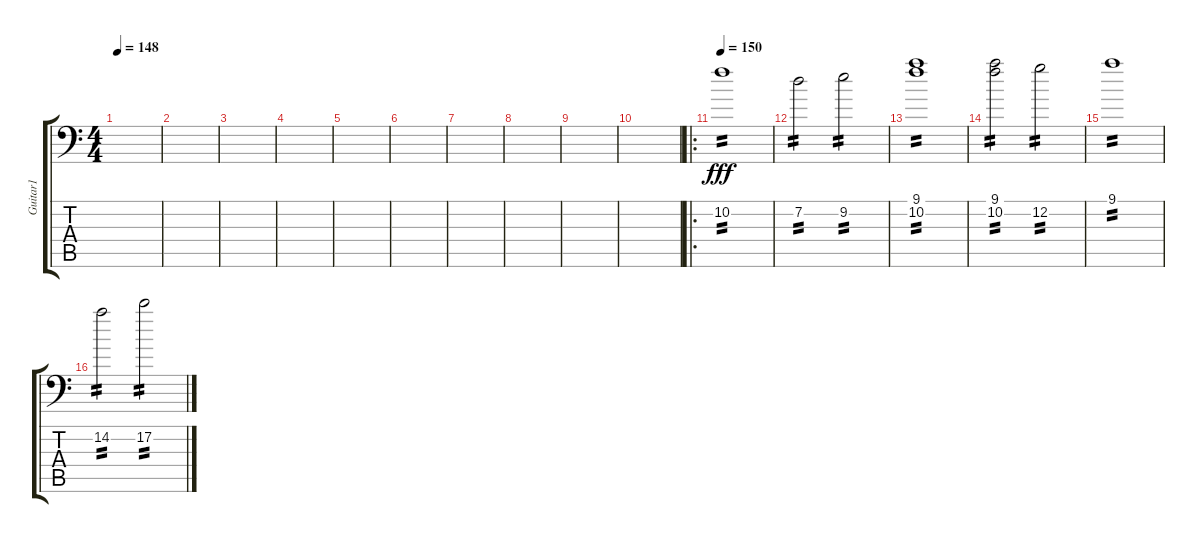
\track ("Guitar1" "Guitar1") {solo instrument distortionguitar}
\staff {score tabs}
\tuning (C4 G3 Eb3 Bb2 F2 Bb1) {hide}
\ts (4 4)
\tempo 148
\clef f4
\ks c
|
|
|
|
|
|
|
|
|
|
\ro
\tempo 150
10.2.1{tp 2 dy fff} |
7.2.2{tp 2} 9.2.2{tp 2} |
(9.1 10.2).1{tp 2} |
(9.1 10.2).2{tp 2} 12.2.2{tp 2} |
9.1.1{tp 2} |
14.2.2{tp 2} 17.2.2{tp 2}
